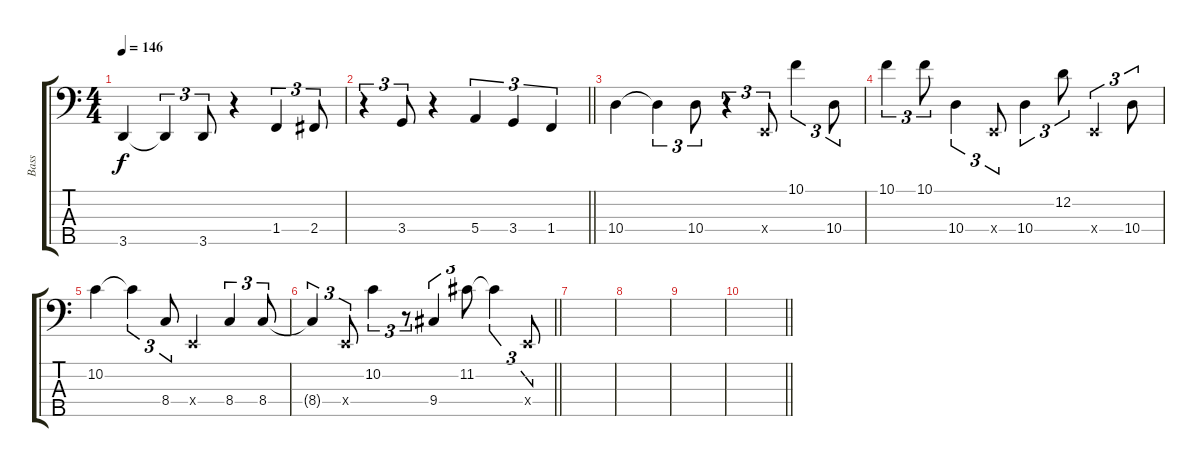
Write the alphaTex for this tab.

\track ("Bass" "Bass") {instrument slapbass1}
\staff {score tabs}
\tuning (G2 D2 A1 E1 B0) {hide}
\ts (4 4)
\tempo 146
\clef f4
\ks c
3.5.4{dy f} 3.5{t}.4{tu (3 2)} 3.5.8{tu (3 2)} r.4 1.4.4{tu (3 2)} 2.4.8{tu (3 2)} |
\barLineRight lightlight
r.4{tu (3 2)} 3.4.8{tu (3 2)} r.4 5.4.4{tu (3 2)} 3.4.4{tu (3 2)} 1.4.4{tu (3 2)} |
\section ("" "")
10.4.4 10.4{t}.4{tu (3 2)} 10.4.8{tu (3 2)} r.4{tu (3 2)} 0.4{x}.8{tu (3 2)} 10.1.4{tu (3 2)} 10.4.8{tu (3 2)} |
10.1.4{tu (3 2)} 10.1.8{tu (3 2)} 10.4.4{tu (3 2)} 0.4{x}.8{tu (3 2)} 10.4.4{tu (3 2)} 12.2.8{tu (3 2)} 0.4{x}.4{tu (3 2)} 10.4.8{tu (3 2)} |
10.2.4 10.2{t}.4{tu (3 2)} 8.4.8{tu (3 2)} 0.4{x}.4 8.4.4{tu (3 2)} 8.4.8{tu (3 2)} |
\barLineRight lightlight
8.4{t}.4{tu (3 2)} 0.4{x}.8{tu (3 2)} 10.2.4{tu (3 2)} r.8{tu (3 2)} 9.4.4{tu (3 2)} 11.2.8{tu (3 2)} 11.2{t}.4{tu (3 2)} 0.4{x}.8{tu (3 2)} |
|
|
|
\barLineRight lightlight
